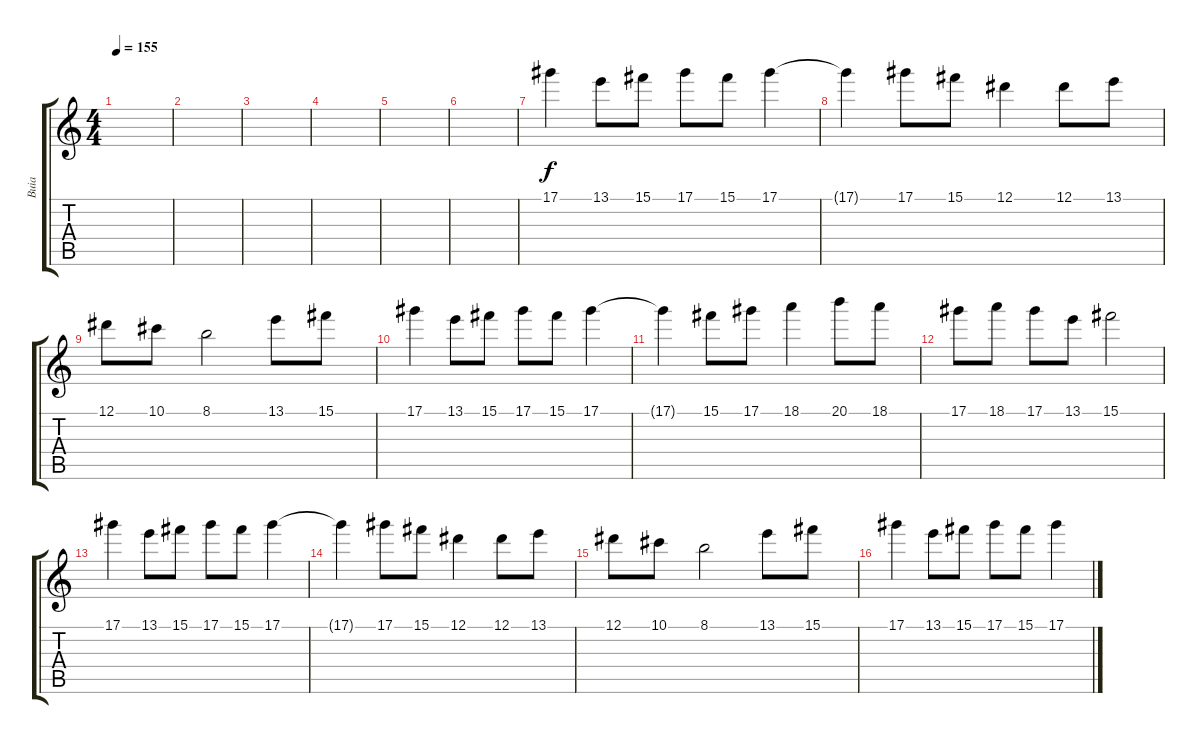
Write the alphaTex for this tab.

\track ("Buia" "Buia") {instrument acousticguitarnylon}
\staff {score tabs}
\tuning (Eb4 Bb3 Gb3 Db3 Ab2 Eb2) {hide}
\ts (4 4)
\tempo 155
\clef g2
\ks c
|
|
|
|
|
|
17.1.4 13.1.8 15.1.8 17.1.8 15.1.8 17.1.4 |
17.1{t}.4 17.1.8 15.1.8 12.1.4 12.1.8 13.1.8 |
12.1.8 10.1.8 8.1.2 13.1.8 15.1.8 |
17.1.4 13.1.8 15.1.8 17.1.8 15.1.8 17.1.4 |
17.1{t}.4 15.1.8 17.1.8 18.1.4 20.1.8 18.1.8 |
17.1.8 18.1.8 17.1.8 13.1.8 15.1.2 |
17.1.4 13.1.8 15.1.8 17.1.8 15.1.8 17.1.4 |
17.1{t}.4 17.1.8 15.1.8 12.1.4 12.1.8 13.1.8 |
12.1.8 10.1.8 8.1.2 13.1.8 15.1.8 |
17.1.4 13.1.8 15.1.8 17.1.8 15.1.8 17.1.4
